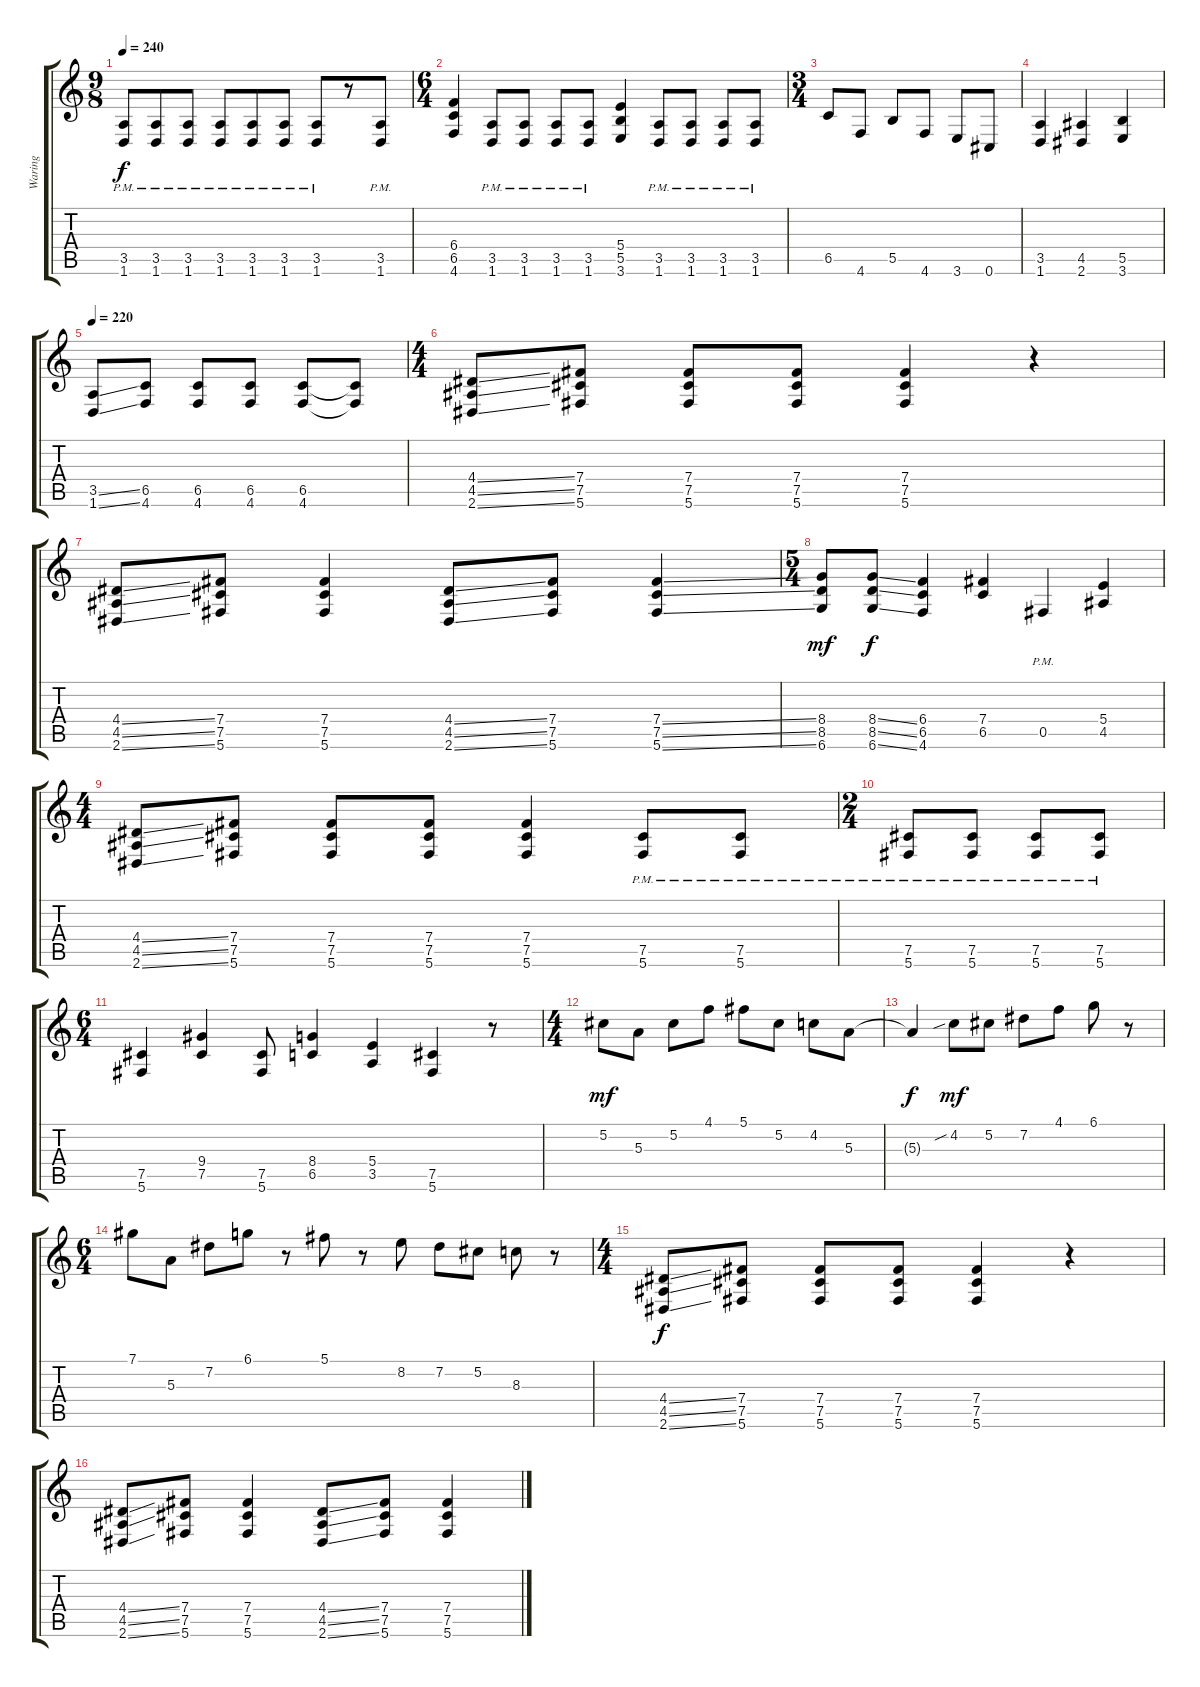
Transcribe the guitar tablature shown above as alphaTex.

\track ("Waring" "Waring") {instrument distortionguitar}
\staff {score tabs}
\tuning (Db4 Ab3 E3 B2 Gb2 Db2) {hide}
\ts (9 8)
\tempo 240
\clef g2
\ks c
(3.5{pm} 1.6{pm}).8{dy f} (3.5{pm} 1.6{pm}).8 (3.5{pm} 1.6{pm}).8 (3.5{pm} 1.6{pm}).8 (3.5{pm} 1.6{pm}).8 (3.5{pm} 1.6{pm}).8 (3.5{pm} 1.6{pm}).8 r.8 (3.5{pm} 1.6{pm}).8 |
\ts (6 4)
(6.4 6.5 4.6).4 (3.5{pm} 1.6{pm}).8 (3.5{pm} 1.6{pm}).8 (3.5{pm} 1.6{pm}).8 (3.5{pm} 1.6{pm}).8 (5.4 5.5 3.6).4 (3.5{pm} 1.6{pm}).8 (3.5{pm} 1.6{pm}).8 (3.5{pm} 1.6{pm}).8 (3.5{pm} 1.6{pm}).8 |
\ts (3 4)
6.5.8 4.6.8 5.5.8 4.6.8 3.6.8 0.6.8 |
(3.5 1.6).4 (4.5 2.6).4 (5.5 3.6).4 |
\tempo 220
(3.5{ss} 1.6{ss}).8 (6.5 4.6).8 (6.5 4.6).8 (6.5 4.6).8 (6.5 4.6).8 (6.5{t} 4.6{t}).8 |
\ts (4 4)
(4.4{ss} 4.5{ss} 2.6{ss}).8 (7.4 7.5 5.6).8 (7.4 7.5 5.6).8 (7.4 7.5 5.6).8 (7.4 7.5 5.6).4 r.4 |
(4.4{ss} 4.5{ss} 2.6{ss}).8 (7.4 7.5 5.6).8 (7.4 7.5 5.6).4 (4.4{ss} 4.5{ss} 2.6{ss}).8 (7.4 7.5 5.6).8 (7.4{ss} 7.5{ss} 5.6{ss}).4 |
\ts (5 4)
(8.4 8.5 6.6).8{dy mf} (8.4{ss} 8.5{ss} 6.6{ss}).8{dy f} (6.4 6.5 4.6).4 (7.4 6.5).4 0.5{pm}.4 (5.4 4.5).4 |
\ts (4 4)
(4.4{ss} 4.5{ss} 2.6{ss}).8 (7.4 7.5 5.6).8 (7.4 7.5 5.6).8 (7.4 7.5 5.6).8 (7.4 7.5 5.6).4 (7.5{pm} 5.6{pm}).8 (7.5{pm} 5.6{pm}).8 |
\ts (2 4)
(7.5{pm} 5.6{pm}).8 (7.5{pm} 5.6{pm}).8 (7.5{pm} 5.6{pm}).8 (7.5{pm} 5.6{pm}).8 |
\ts (6 4)
(7.5 5.6).4 (9.4 7.5).4 (7.5 5.6).8 (8.4 6.5).4 (5.4 3.5).4 (7.5 5.6).4 r.8 |
\ts (4 4)
5.2.8{dy mf} 5.3.8 5.2.8 4.1.8 5.1.8 5.2.8 4.2.8 5.3.8 |
5.3{t}.4{dy f} 4.2{sib}.8{dy mf} 5.2.8 7.2.8 4.1.8 6.1.8 r.8 |
\ts (6 4)
7.1.8 5.3.8 7.2.8 6.1.8 r.8 5.1.8 r.8 8.2.8 7.2.8 5.2.8 8.3.8 r.8 |
\ts (4 4)
(4.4{ss} 4.5{ss} 2.6{ss}).8{dy f} (7.4 7.5 5.6).8 (7.4 7.5 5.6).8 (7.4 7.5 5.6).8 (7.4 7.5 5.6).4 r.4 |
(4.4{ss} 4.5{ss} 2.6{ss}).8 (7.4 7.5 5.6).8 (7.4 7.5 5.6).4 (4.4{ss} 4.5{ss} 2.6{ss}).8 (7.4 7.5 5.6).8 (7.4{ss} 7.5{ss} 5.6{ss}).4
